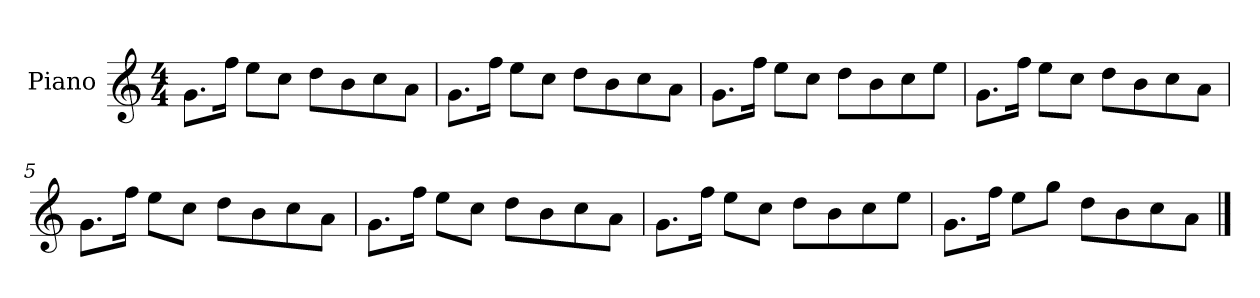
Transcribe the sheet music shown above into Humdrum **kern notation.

**kern
*part1
*staff1
*I"Piano
*I'P-no
*clefG2
*k[]
*M4/4
*MM90
=1
8.g\L
16ff\Jk
8ee\L
8cc\J
8dd\L
8b\
8cc\
8a\J
=2
8.g\L
16ff\Jk
8ee\L
8cc\J
8dd\L
8b\
8cc\
8a\J
=3
8.g\L
16ff\Jk
8ee\L
8cc\J
8dd\L
8b\
8cc\
8ee\J
=4
8.g\L
16ff\Jk
8ee\L
8cc\J
8dd\L
8b\
8cc\
8a\J
!!LO:LB:g=z
=5
8.g\L
16ff\Jk
8ee\L
8cc\J
8dd\L
8b\
8cc\
8a\J
=6
8.g\L
16ff\Jk
8ee\L
8cc\J
8dd\L
8b\
8cc\
8a\J
=7
8.g\L
16ff\Jk
8ee\L
8cc\J
8dd\L
8b\
8cc\
8ee\J
=8
8.g\L
16ff\Jk
8ee\L
8gg\J
8dd\L
8b\
8cc\
8a\J
==
*-
